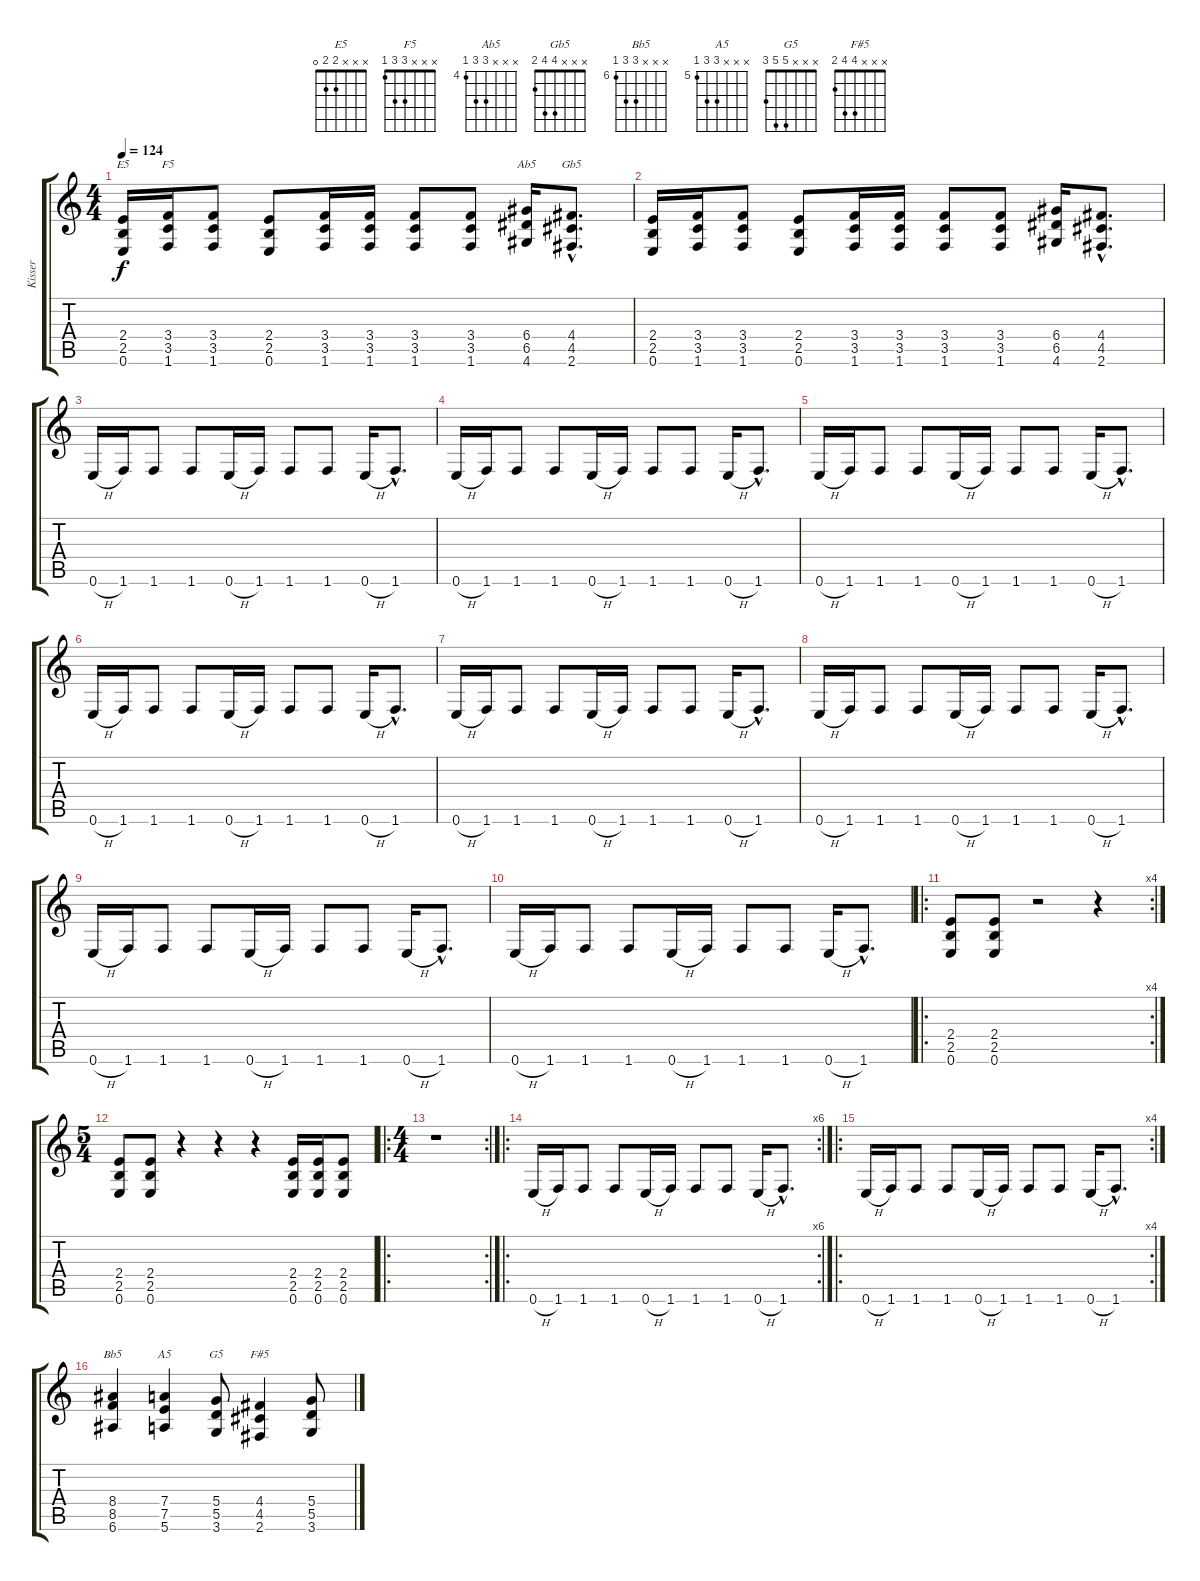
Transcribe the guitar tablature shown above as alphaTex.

\track ("Kisser" "Kisser") {instrument distortionguitar}
\staff {score tabs}
\tuning (E4 B3 G3 D3 A2 E2) {hide}
\chord ("E5" x x x 2 2 0)
\chord ("F5" x x x 3 3 1)
\chord ("Ab5" x x x 6 6 4) {firstfret 4}
\chord ("Gb5" x x x 4 4 2)
\chord ("Bb5" x x x 8 8 6) {firstfret 6}
\chord ("A5" x x x 7 7 5) {firstfret 5}
\chord ("G5" x x x 5 5 3)
\chord ("F#5" x x x 4 4 2)
\ts (4 4)
\tempo 124
\clef g2
\ks c
(2.4 2.5 0.6).16{ch "E5" dy f} (3.4 3.5 1.6).16{ch "F5"} (3.4 3.5 1.6).8 (2.4 2.5 0.6).8 (3.4 3.5 1.6).16 (3.4 3.5 1.6).16 (3.4 3.5 1.6).8 (3.4 3.5 1.6).8 (6.4 6.5 4.6).16{ch "Ab5"} (4.4{hac} 4.5{hac} 2.6{hac}).8{d ch "Gb5"} |
(2.4 2.5 0.6).16 (3.4 3.5 1.6).16 (3.4 3.5 1.6).8 (2.4 2.5 0.6).8 (3.4 3.5 1.6).16 (3.4 3.5 1.6).16 (3.4 3.5 1.6).8 (3.4 3.5 1.6).8 (6.4 6.5 4.6).16 (4.4{hac} 4.5{hac} 2.6{hac}).8{d} |
0.6{h}.16 1.6.16 1.6.8 1.6.8 0.6{h}.16 1.6.16 1.6.8 1.6.8 0.6{h}.16 1.6{hac}.8{d} |
0.6{h}.16 1.6.16 1.6.8 1.6.8 0.6{h}.16 1.6.16 1.6.8 1.6.8 0.6{h}.16 1.6{hac}.8{d} |
0.6{h}.16 1.6.16 1.6.8 1.6.8 0.6{h}.16 1.6.16 1.6.8 1.6.8 0.6{h}.16 1.6{hac}.8{d} |
0.6{h}.16 1.6.16 1.6.8 1.6.8 0.6{h}.16 1.6.16 1.6.8 1.6.8 0.6{h}.16 1.6{hac}.8{d} |
0.6{h}.16 1.6.16 1.6.8 1.6.8 0.6{h}.16 1.6.16 1.6.8 1.6.8 0.6{h}.16 1.6{hac}.8{d} |
0.6{h}.16 1.6.16 1.6.8 1.6.8 0.6{h}.16 1.6.16 1.6.8 1.6.8 0.6{h}.16 1.6{hac}.8{d} |
0.6{h}.16 1.6.16 1.6.8 1.6.8 0.6{h}.16 1.6.16 1.6.8 1.6.8 0.6{h}.16 1.6{hac}.8{d} |
0.6{h}.16 1.6.16 1.6.8 1.6.8 0.6{h}.16 1.6.16 1.6.8 1.6.8 0.6{h}.16 1.6{hac}.8{d} |
\ro
\rc 4
(2.4 2.5 0.6).8 (2.4 2.5 0.6).8 r.2 r.4 |
\ts (5 4)
(2.4 2.5 0.6).8 (2.4 2.5 0.6).8 r.4 r.4 r.4 (2.4 2.5 0.6).16 (2.4 2.5 0.6).16 (2.4 2.5 0.6).8 |
\ro
\rc 2
\ts (4 4)
r.1 |
\ro
\rc 6
0.6{h}.16 1.6.16 1.6.8 1.6.8 0.6{h}.16 1.6.16 1.6.8 1.6.8 0.6{h}.16 1.6{hac}.8{d} |
\ro
\rc 4
0.6{h}.16 1.6.16 1.6.8 1.6.8 0.6{h}.16 1.6.16 1.6.8 1.6.8 0.6{h}.16 1.6{hac}.8{d} |
(8.4 8.5 6.6).4{ch "Bb5"} (7.4 7.5 5.6).4{ch "A5"} (5.4 5.5 3.6).8{ch "G5"} (4.4 4.5 2.6).4{ch "F#5"} (5.4 5.5 3.6).8
